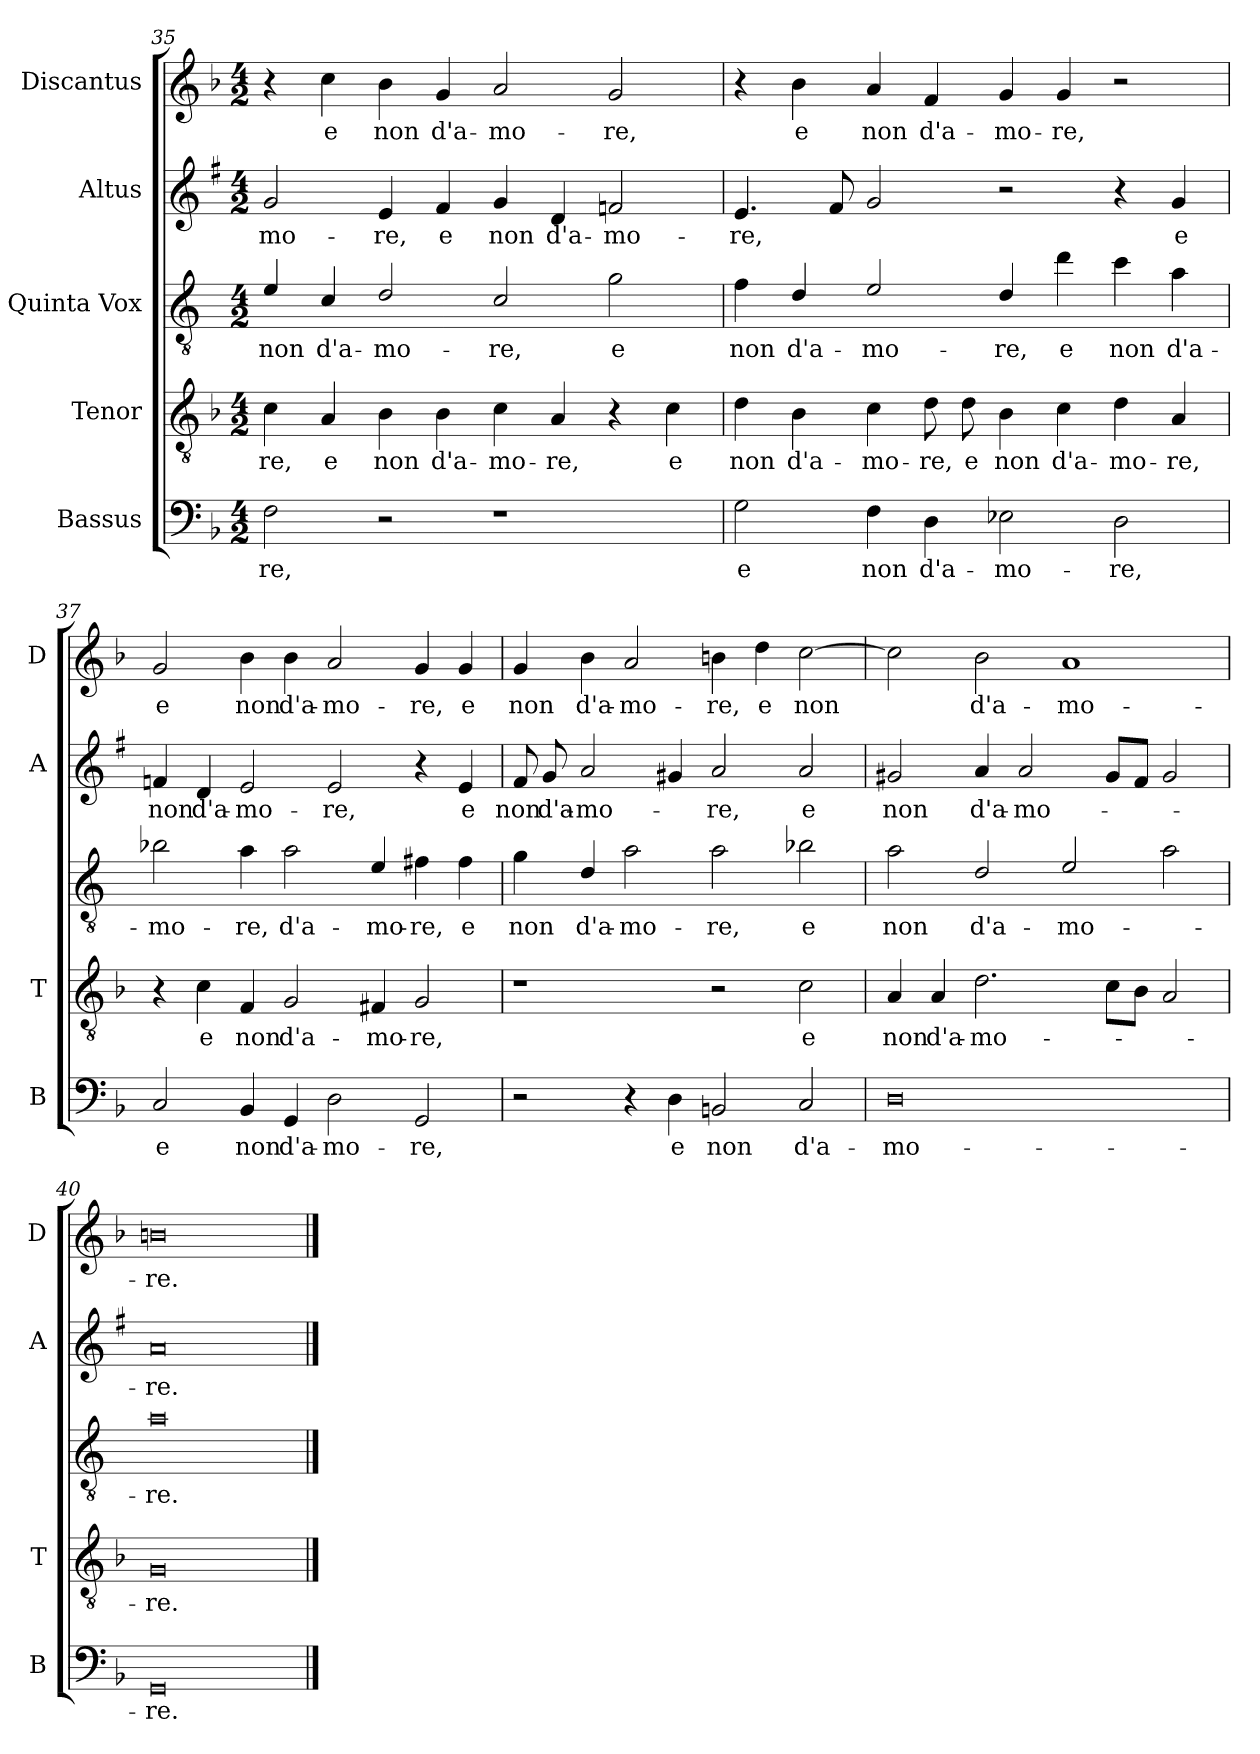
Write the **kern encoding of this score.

**kern	**text	**kern	**text	**kern	**text	**kern	**text	**kern	**text
*part5	*part5	*part4	*part4	*part3	*part3	*part2	*part2	*part1	*part1
*staff5	*staff5	*staff4	*staff4	*staff3	*staff3	*staff2	*staff2	*staff1	*staff1
*I"Bassus	*	*I"Tenor	*	*I"Quinta Vox	*	*I"Altus	*	*I"Discantus	*
*I'B	*	*I'T	*	*	*	*I'A	*	*I'D	*
*clefF4	*	*clefGv2	*	*clefGv2	*	*clefG2	*	*clefG2	*
*	*	*	*	*ITrd4c7	*	*ITrd1c2	*	*	*
*k[b-]	*	*k[b-]	*	*k[b-]	*	*k[b-]	*	*k[b-]	*
*F:	*	*F:	*	*F:	*	*F:	*	*F:	*
*M4/2	*	*M4/2	*	*M4/2	*	*M4/2	*	*M4/2	*
=35	=35	=35	=35	=35	=35	=35	=35	=35	=35
!	!LO:LY:b	!	!LO:LY:b	!	!LO:LY:b	!	!LO:LY:b	!	!
2F\	-re,	4c\	-re,	4A/	non	2f/	-mo-	4r	.
!	!	!	!LO:LY:b	!	!LO:LY:b	!	!	!	!LO:LY:b
.	.	4A/	e	4F/	d'a-	.	.	4cc\	e
!	!	!	!LO:LY:b	!	!LO:LY:b	!	!LO:LY:b	!	!LO:LY:b
2r	.	4B-\	non	2G/	-mo-	4d/	-re,	4b-\	non
!	!	!	!LO:LY:b	!	!	!	!LO:LY:b	!	!LO:LY:b
.	.	4B-\	d'a-	.	.	4e/	e	4g/	d'a-
!	!	!	!LO:LY:b	!	!LO:LY:b	!	!LO:LY:b	!	!LO:LY:b
1r	.	4c\	-mo-	2F/	-re,	4f/	non	2a/	-mo-
!	!	!	!LO:LY:b	!	!	!	!LO:LY:b	!	!
.	.	4A/	-re,	.	.	4c/	d'a-	.	.
!	!	!	!	!	!LO:LY:b	!	!LO:LY:b	!	!LO:LY:b
.	.	4r	.	2c\	e	2e-X/	-mo-	2g/	-re,
!	!	!	!LO:LY:b	!	!	!	!	!	!
.	.	4c\	e	.	.	.	.	.	.
!!LO:PB:g=z
=36	=36	=36	=36	=36	=36	=36	=36	=36	=36
!	!LO:LY:b	!	!LO:LY:b	!	!LO:LY:b	!	!LO:LY:b	!	!
2G\	e	4d\	non	4B-\	non	4.d/	-re,	4r	.
!	!	!	!LO:LY:b	!	!LO:LY:b	!	!	!	!LO:LY:b
.	.	4B-\	d'a-	4G/	d'a-	.	.	4b-\	e
.	.	.	.	.	.	8e/	.	.	.
!	!LO:LY:b	!	!LO:LY:b	!	!LO:LY:b	!	!	!	!LO:LY:b
4F\	non	4c\	-mo-	2A/	-mo-	2f/	.	4a/	non
!	!LO:LY:b	!	!LO:LY:b	!	!	!	!	!	!LO:LY:b
4D\	d'a-	8d\	-re,	.	.	.	.	4f/	d'a-
!	!	!	!LO:LY:b	!	!	!	!	!	!
.	.	8d\	e	.	.	.	.	.	.
!	!LO:LY:b	!	!LO:LY:b	!	!LO:LY:b	!	!	!	!LO:LY:b
2E-X\	-mo-	4B-\	non	4G/	-re,	2r	.	4g/	-mo-
!	!	!	!LO:LY:b	!	!LO:LY:b	!	!	!	!LO:LY:b
.	.	4c\	d'a-	4g\	e	.	.	4g/	-re,
!	!LO:LY:b	!	!LO:LY:b	!	!LO:LY:b	!	!	!	!
2D\	-re,	4d\	-mo-	4f\	non	4r	.	2r	.
!	!	!	!LO:LY:b	!	!LO:LY:b	!	!LO:LY:b	!	!
.	.	4A/	-re,	4d\	d'a-	4f/	e	.	.
=37	=37	=37	=37	=37	=37	=37	=37	=37	=37
!	!LO:LY:b	!	!	!	!LO:LY:b	!	!LO:LY:b	!	!LO:LY:b
2C/	e	4r	.	2e-X\	-mo-	4e-X/	non	2g/	e
!	!	!	!LO:LY:b	!	!	!	!LO:LY:b	!	!
.	.	4c\	e	.	.	4c/	d'a-	.	.
!	!LO:LY:b	!	!LO:LY:b	!	!LO:LY:b	!	!LO:LY:b	!	!LO:LY:b
4BB-/	non	4F/	non	4d\	-re,	2d/	-mo-	4b-\	non
!	!LO:LY:b	!	!LO:LY:b	!	!LO:LY:b	!	!	!	!LO:LY:b
4GG/	d'a-	2G/	d'a-	2d\	d'a-	.	.	4b-\	d'a-
!	!LO:LY:b	!	!	!	!	!	!LO:LY:b	!	!LO:LY:b
2D\	-mo-	.	.	.	.	2d/	-re,	2a/	-mo-
!	!	!	!LO:LY:b	!	!LO:LY:b	!	!	!	!
.	.	4F#X/	-mo-	4A/	-mo-	.	.	.	.
!	!LO:LY:b	!	!LO:LY:b	!	!LO:LY:b	!	!	!	!LO:LY:b
2GG/	-re,	2G/	-re,	4Bn\	-re,	4r	.	4g/	-re,
!	!	!	!	!	!LO:LY:b	!	!LO:LY:b	!	!LO:LY:b
.	.	.	.	4B\	e	4d/	e	4g/	e
=38	=38	=38	=38	=38	=38	=38	=38	=38	=38
!	!	!	!	!	!LO:LY:b	!	!LO:LY:b	!	!LO:LY:b
2r	.	1r	.	4c\	non	8e/	non	4g/	non
!	!	!	!	!	!	!	!LO:LY:b	!	!
.	.	.	.	.	.	8f/	d'a-	.	.
!	!	!	!	!	!LO:LY:b	!	!LO:LY:b	!	!LO:LY:b
.	.	.	.	4G/	d'a-	2g/	-mo-	4b-\	d'a-
!	!	!	!	!	!LO:LY:b	!	!	!	!LO:LY:b
4r	.	.	.	2d\	-mo-	.	.	2a/	-mo-
!	!LO:LY:b	!	!	!	!	!	!	!	!
4D\	e	.	.	.	.	4f#X/	.	.	.
!	!LO:LY:b	!	!	!	!LO:LY:b	!	!LO:LY:b	!	!LO:LY:b
2BBn/	non	2r	.	2d\	-re,	2g/	-re,	4bn\	-re,
!	!	!	!	!	!	!	!	!	!LO:LY:b
.	.	.	.	.	.	.	.	4dd\	e
!	!LO:LY:b	!	!LO:LY:b	!	!LO:LY:b	!	!LO:LY:b	!	!LO:LY:b
2C/	d'a-	2c\	e	2e-X\	e	2g/	e	[2cc\	non
=39	=39	=39	=39	=39	=39	=39	=39	=39	=39
!	!LO:LY:b	!	!LO:LY:b	!	!LO:LY:b	!	!LO:LY:b	!	!
0D	-mo-	4A/	non	2d\	non	2f#X/	non	2cc\]	.
!	!	!	!LO:LY:b	!	!	!	!	!	!
.	.	4A/	d'a-	.	.	.	.	.	.
!	!	!	!LO:LY:b	!	!LO:LY:b	!	!LO:LY:b	!	!LO:LY:b
.	.	2.d\	-mo-	2G/	d'a-	4g/	d'a-	2b-\	d'a-
!	!	!	!	!	!	!	!LO:LY:b	!	!
.	.	.	.	.	.	2g/	-mo-	.	.
!	!	!	!	!	!LO:LY:b	!	!	!	!LO:LY:b
.	.	.	.	2A/	-mo-	.	.	1a	-mo-
.	.	8c\L	.	.	.	8f#/L	.	.	.
.	.	8B-\J	.	.	.	8e/J	.	.	.
.	.	2A/	.	2d\	.	2f#/	.	.	.
=40	=40	=40	=40	=40	=40	=40	=40	=40	=40
!	!LO:LY:b	!	!LO:LY:b	!	!LO:LY:b	!	!LO:LY:b	!	!LO:LY:b
0GG	-re.	0G	-re.	0d	-re.	0g	-re.	0bn	-re.
==	==	==	==	==	==	==	==	==	==
*-	*-	*-	*-	*-	*-	*-	*-	*-	*-
